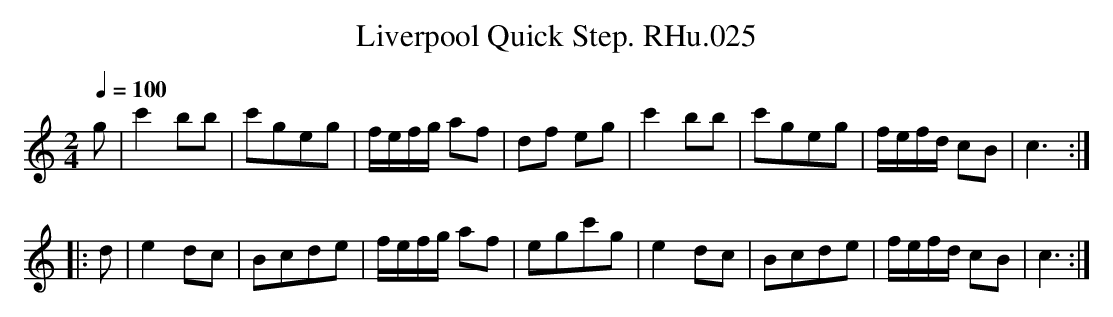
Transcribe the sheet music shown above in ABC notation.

X:1
T:Liverpool Quick Step. RHu.025
M:2/4
L:1/8
Q:1/4=100
K:C major
g|c'2bb|c'geg|f/e/f/g/ af|df eg|c'2bb|c'geg|f/e/f/d/ cB|c3::!
d|e2dc|Bcde|f/e/f/g/ af|egc'g|e2dc|Bcde|f/e/f/d/ cB|c3:|
